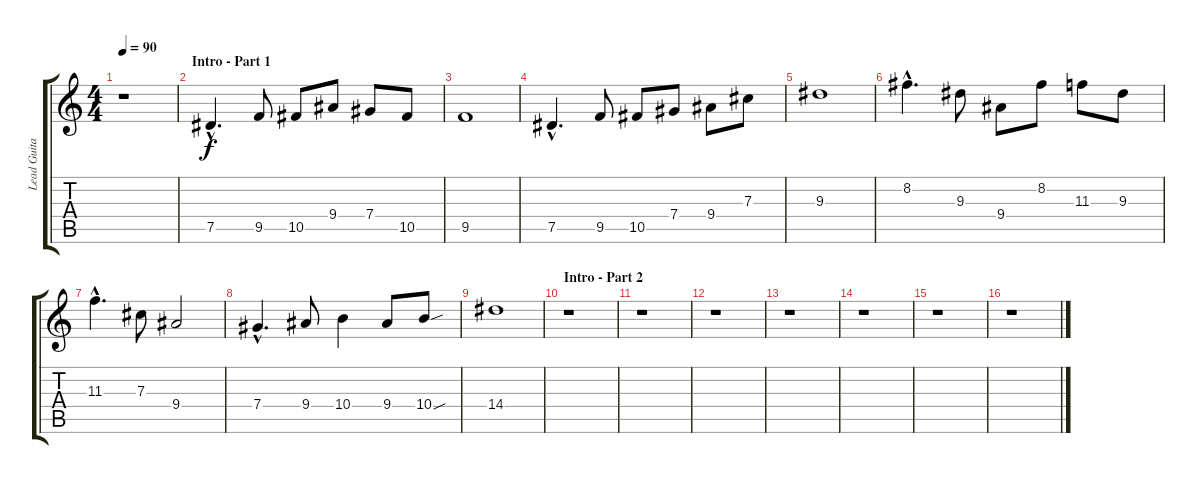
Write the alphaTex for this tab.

\track ("Lead Guitar" "Lead Guita") {instrument distortionguitar}
\staff {score tabs}
\tuning (Eb4 Bb3 Gb3 Db3 Ab2 Eb2) {hide}
\ts (4 4)
\tempo 90
\clef g2
\ks c
r.1{dy f instrument distortionguitar} |
\section ("" "Intro - Part 1")
7.5{hac}.4{d} 9.5.8 10.5.8 9.4.8 7.4.8 10.5.8 |
9.5.1 |
7.5{hac}.4{d} 9.5.8 10.5.8 7.4.8 9.4.8 7.3.8 |
9.3.1 |
8.2{hac}.4{d} 9.3.8 9.4.8 8.2.8 11.3.8 9.3.8 |
11.3{hac}.4{d} 7.3.8 9.4.2 |
7.4{hac}.4{d} 9.4.8 10.4.4 9.4.8 10.4{sou}.8 |
14.4.1 |
\section ("" "Intro - Part 2")
r.1 |
r.1 |
r.1 |
r.1 |
r.1 |
r.1 |
r.1
